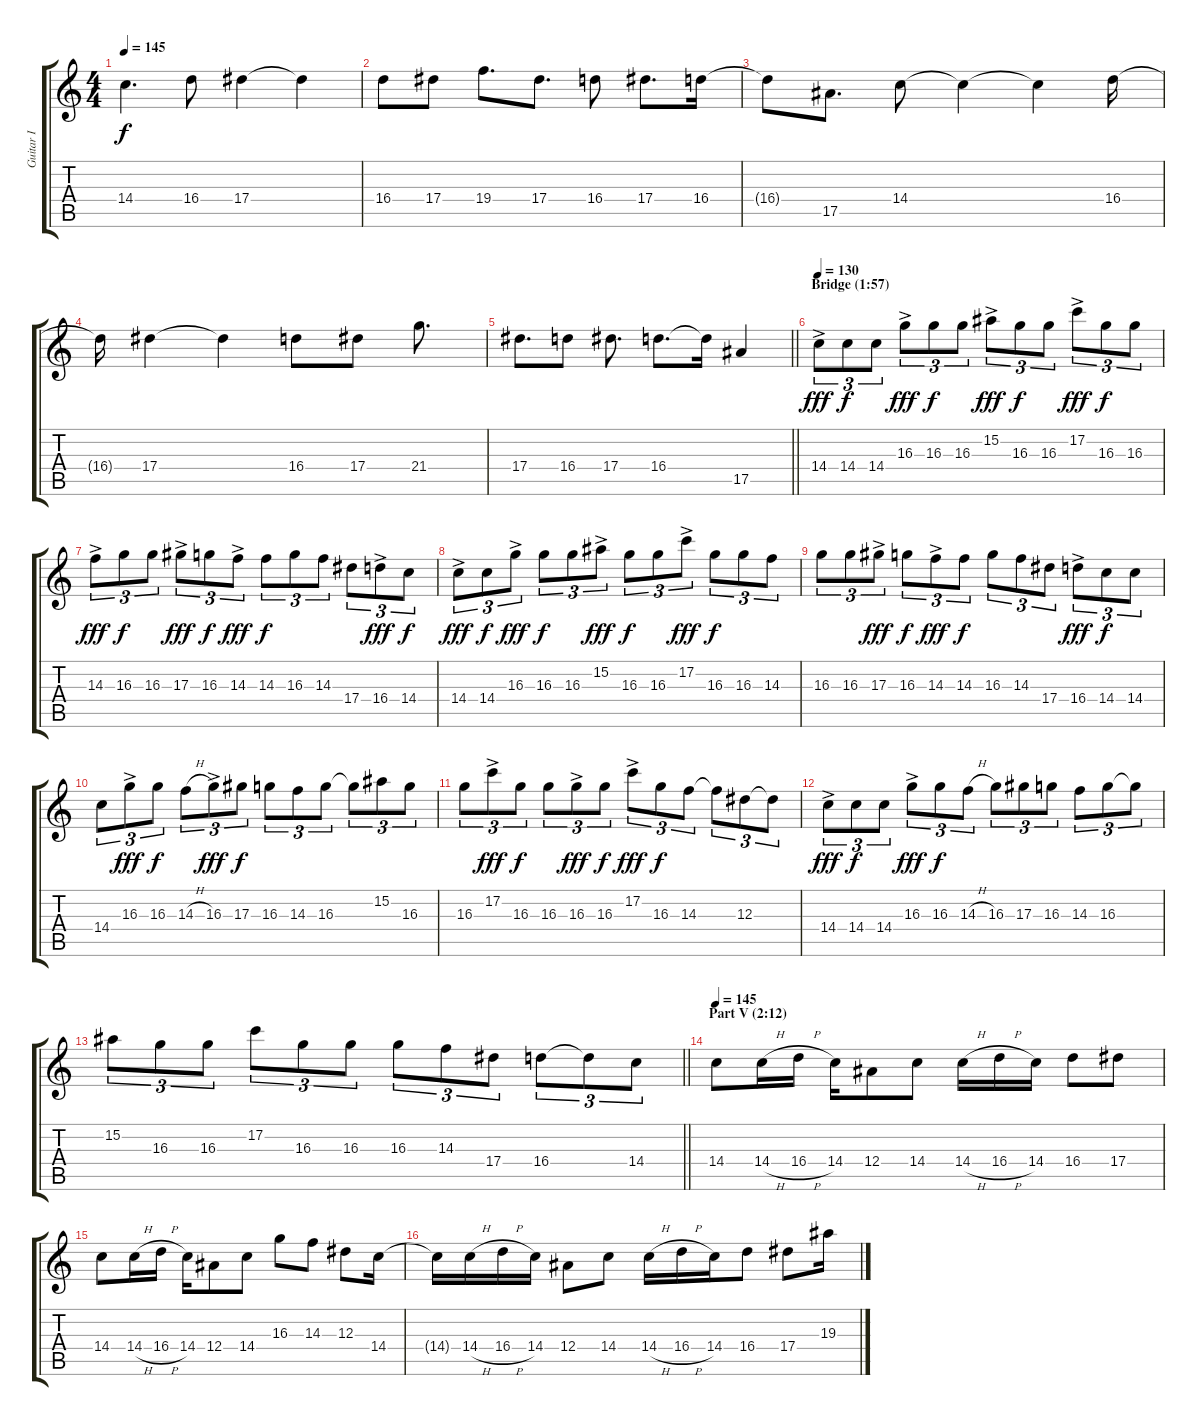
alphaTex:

\track ("Guitar I" "Guitar I") {instrument distortionguitar}
\staff {score tabs}
\tuning (C4 G3 Eb3 Bb2 F2 C2) {hide}
\ts (4 4)
\tempo 145
\clef g2
\ks c
14.4{t}.4{d dy f} 16.4.8 17.4.4 17.4{t}.4 |
16.4.8 17.4.8 19.4.8{d} 17.4.8{d} 16.4.8 17.4.8{d} 16.4.16 |
16.4{t}.8 17.5.8{d} 14.4.8 14.4{t}.4 14.4{t}.4 16.4.16 |
16.4{t}.16 17.4.4 17.4{t}.4 16.4.8 17.4.8 21.4.8{d} |
\barLineRight lightlight
17.4.8{d} 16.4.8 17.4.8{d} 16.4.8{d} 16.4{t}.16 17.5.4 |
\section ("" "Bridge (1:57)")
\tempo 130
14.4{ac}.8{tu (3 2) dy fff} 14.4.8{tu (3 2) dy f} 14.4.8{tu (3 2)} 16.3{ac}.8{tu (3 2) dy fff} 16.3.8{tu (3 2) dy f} 16.3.8{tu (3 2)} 15.2{ac}.8{tu (3 2) dy fff} 16.3.8{tu (3 2) dy f} 16.3.8{tu (3 2)} 17.2{ac}.8{tu (3 2) dy fff} 16.3.8{tu (3 2) dy f} 16.3.8{tu (3 2)} |
14.3{ac}.8{tu (3 2) dy fff} 16.3.8{tu (3 2) dy f} 16.3.8{tu (3 2)} 17.3{ac}.8{tu (3 2) dy fff} 16.3.8{tu (3 2) dy f} 14.3{ac}.8{tu (3 2) dy fff} 14.3.8{tu (3 2) dy f} 16.3.8{tu (3 2)} 14.3.8{tu (3 2)} 17.4.8{tu (3 2)} 16.4{ac}.8{tu (3 2) dy fff} 14.4.8{tu (3 2) dy f} |
14.4{ac}.8{tu (3 2) dy fff} 14.4.8{tu (3 2) dy f} 16.3{ac}.8{tu (3 2) dy fff} 16.3.8{tu (3 2) dy f} 16.3.8{tu (3 2)} 15.2{ac}.8{tu (3 2) dy fff} 16.3.8{tu (3 2) dy f} 16.3.8{tu (3 2)} 17.2{ac}.8{tu (3 2) dy fff} 16.3.8{tu (3 2) dy f} 16.3.8{tu (3 2)} 14.3.8{tu (3 2)} |
16.3.8{tu (3 2)} 16.3.8{tu (3 2)} 17.3{ac}.8{tu (3 2) dy fff} 16.3.8{tu (3 2) dy f} 14.3{ac}.8{tu (3 2) dy fff} 14.3.8{tu (3 2) dy f} 16.3.8{tu (3 2)} 14.3.8{tu (3 2)} 17.4.8{tu (3 2)} 16.4{ac}.8{tu (3 2) dy fff} 14.4.8{tu (3 2) dy f} 14.4.8{tu (3 2)} |
14.4.8{tu (3 2)} 16.3{ac}.8{tu (3 2) dy fff} 16.3.8{tu (3 2) dy f} 14.3{h}.8{tu (3 2)} 16.3{ac}.8{tu (3 2) dy fff} 17.3.8{tu (3 2) dy f} 16.3.8{tu (3 2)} 14.3.8{tu (3 2)} 16.3.8{tu (3 2)} 16.3{t}.8{tu (3 2)} 15.2.8{tu (3 2)} 16.3.8{tu (3 2)} |
16.3.8{tu (3 2)} 17.2{ac}.8{tu (3 2) dy fff} 16.3.8{tu (3 2) dy f} 16.3.8{tu (3 2)} 16.3{ac}.8{tu (3 2) dy fff} 16.3.8{tu (3 2) dy f} 17.2{ac}.8{tu (3 2) dy fff} 16.3.8{tu (3 2) dy f} 14.3.8{tu (3 2)} 14.3{t}.8{tu (3 2)} 12.3.8{tu (3 2)} 12.3{t}.8{tu (3 2)} |
14.4{ac}.8{tu (3 2) dy fff} 14.4.8{tu (3 2) dy f} 14.4.8{tu (3 2)} 16.3{ac}.8{tu (3 2) dy fff} 16.3.8{tu (3 2) dy f} 14.3{h}.8{tu (3 2)} 16.3.8{tu (3 2)} 17.3.8{tu (3 2)} 16.3.8{tu (3 2)} 14.3.8{tu (3 2)} 16.3.8{tu (3 2)} 16.3{t}.8{tu (3 2)} |
\barLineRight lightlight
15.2.8{tu (3 2)} 16.3.8{tu (3 2)} 16.3.8{tu (3 2)} 17.2.8{tu (3 2)} 16.3.8{tu (3 2)} 16.3.8{tu (3 2)} 16.3.8{tu (3 2)} 14.3.8{tu (3 2)} 17.4.8{tu (3 2)} 16.4.8{tu (3 2)} 16.4{t}.8{tu (3 2)} 14.4.8{tu (3 2)} |
\section ("" "Part V (2:12)")
\tempo 145
14.4.8 14.4{h}.16 16.4{h}.16 14.4.16 12.4.8 14.4.8 14.4{h}.16 16.4{h}.16 14.4.16 16.4.8 17.4.8 |
14.4.8 14.4{h}.16 16.4{h}.16 14.4.16 12.4.8 14.4.8 16.3.8 14.3.8 12.3.8 14.4.16 |
14.4{t}.16 14.4{h}.16 16.4{h}.16 14.4.16 12.4.8 14.4.8 14.4{h}.16 16.4{h}.16 14.4.16 16.4.8 17.4.8 19.3.16
